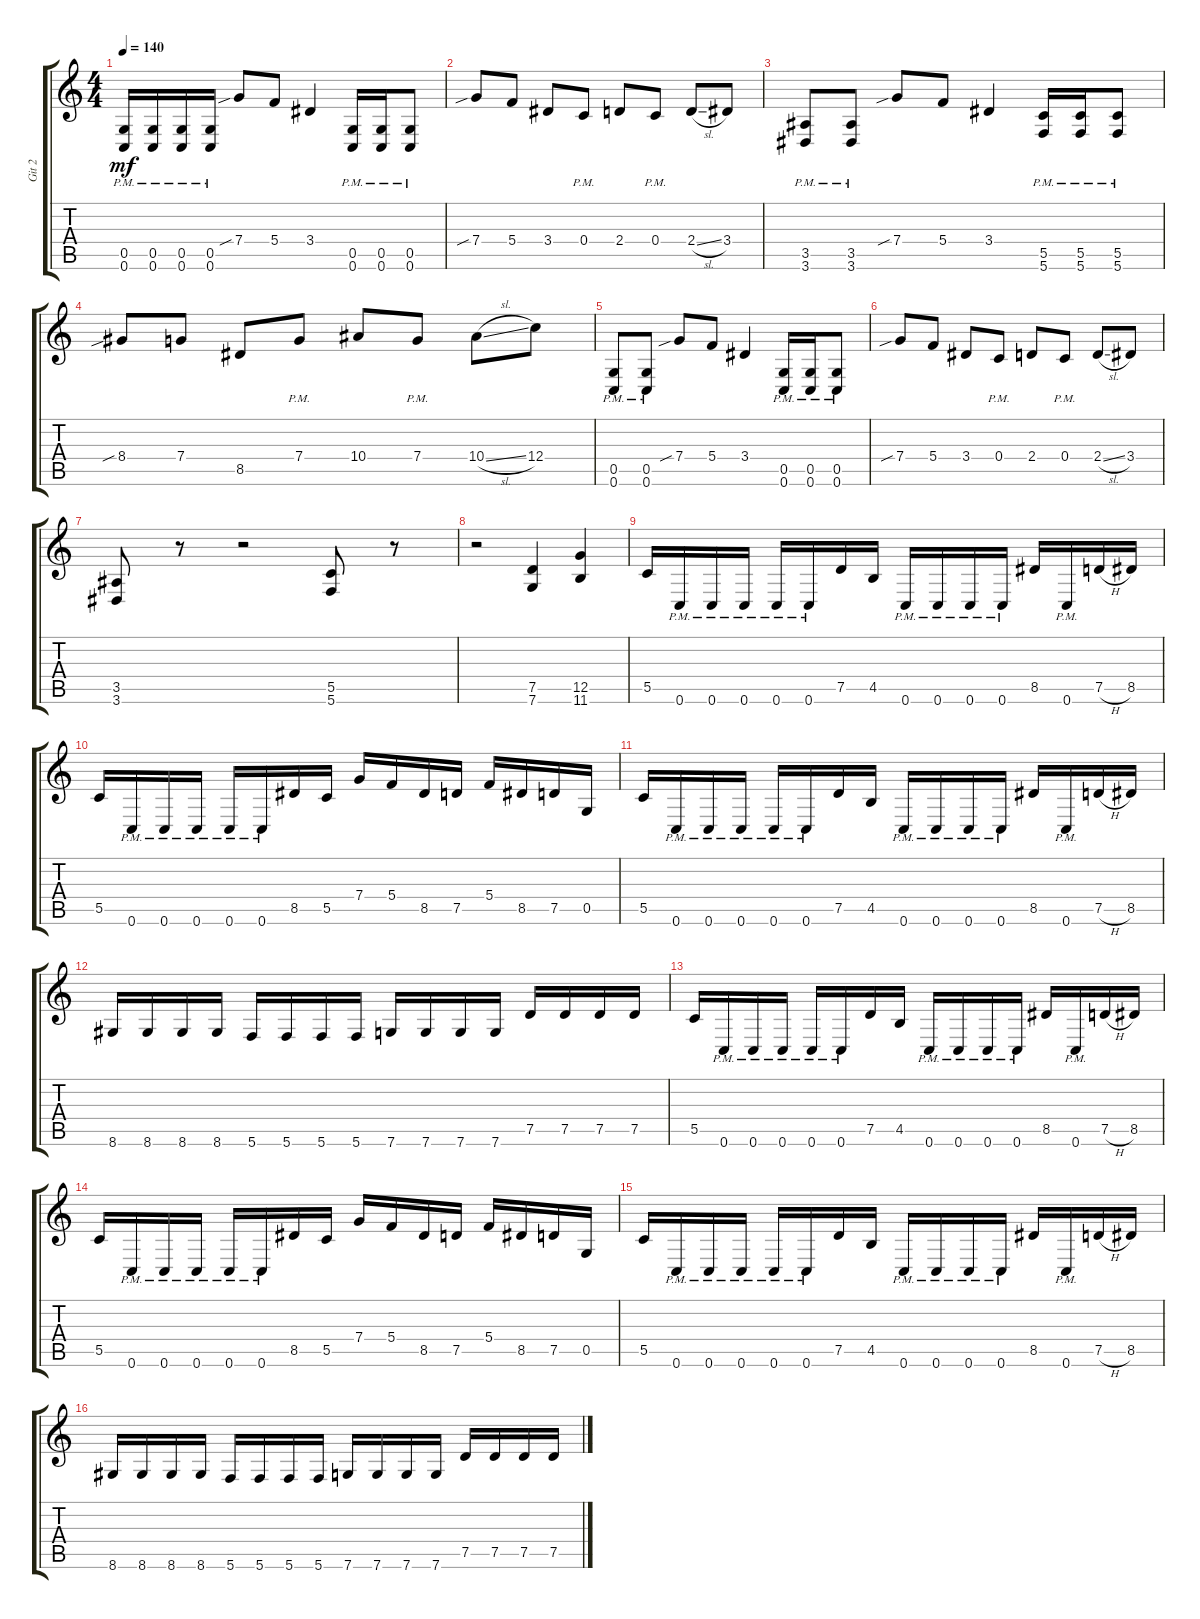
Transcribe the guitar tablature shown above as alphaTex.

\track ("Git 2" "Git 2") {instrument overdrivenguitar}
\staff {score tabs}
\tuning (D4 A3 F3 C3 G2 C2) {hide}
\ts (4 4)
\tempo 140
\clef g2
\ks c
(0.5{pm} 0.6{pm}).16{dy mf} (0.5{pm} 0.6{pm}).16 (0.5{pm} 0.6{pm}).16 (0.5{pm} 0.6{pm}).16 7.4{sib}.8 5.4.8 3.4.4 (0.5{pm} 0.6{pm}).16 (0.5{pm} 0.6{pm}).16 (0.5{pm} 0.6{pm}).8 |
7.4{sib}.8 5.4.8 3.4.8 0.4{pm}.8 2.4.8 0.4{pm}.8 2.4{sl}.8 3.4.8 |
(3.5{pm} 3.6{pm}).8 (3.5{pm} 3.6{pm}).8 7.4{sib}.8 5.4.8 3.4.4 (5.5{pm} 5.6{pm}).16 (5.5{pm} 5.6{pm}).16 (5.5{pm} 5.6{pm}).8 |
8.4{sib}.8 7.4.8 8.5.8 7.4{pm}.8 10.4.8 7.4{pm}.8 10.4{sl}.8 12.4.8 |
(0.5{pm} 0.6{pm}).8 (0.5{pm} 0.6{pm}).8 7.4{sib}.8 5.4.8 3.4.4 (0.5{pm} 0.6{pm}).16 (0.5{pm} 0.6{pm}).16 (0.5{pm} 0.6{pm}).8 |
7.4{sib}.8 5.4.8 3.4.8 0.4{pm}.8 2.4.8 0.4{pm}.8 2.4{sl}.8 3.4.8 |
(3.5 3.6).8 r.8 r.2 (5.5 5.6).8 r.8 |
r.2 (7.5 7.6).4 (12.5 11.6).4 |
5.5.16 0.6{pm}.16 0.6{pm}.16 0.6{pm}.16 0.6{pm}.16 0.6{pm}.16 7.5.16 4.5.16 0.6{pm}.16 0.6{pm}.16 0.6{pm}.16 0.6{pm}.16 8.5.16 0.6{pm}.16 7.5{h}.16 8.5.16 |
5.5.16 0.6{pm}.16 0.6{pm}.16 0.6{pm}.16 0.6{pm}.16 0.6{pm}.16 8.5.16 5.5.16 7.4.16 5.4.16 8.5.16 7.5.16 5.4.16 8.5.16 7.5.16 0.5.16 |
5.5.16 0.6{pm}.16 0.6{pm}.16 0.6{pm}.16 0.6{pm}.16 0.6{pm}.16 7.5.16 4.5.16 0.6{pm}.16 0.6{pm}.16 0.6{pm}.16 0.6{pm}.16 8.5.16 0.6{pm}.16 7.5{h}.16 8.5.16 |
8.6.16 8.6.16 8.6.16 8.6.16 5.6.16 5.6.16 5.6.16 5.6.16 7.6.16 7.6.16 7.6.16 7.6.16 7.5.16 7.5.16 7.5.16 7.5.16 |
5.5.16 0.6{pm}.16 0.6{pm}.16 0.6{pm}.16 0.6{pm}.16 0.6{pm}.16 7.5.16 4.5.16 0.6{pm}.16 0.6{pm}.16 0.6{pm}.16 0.6{pm}.16 8.5.16 0.6{pm}.16 7.5{h}.16 8.5.16 |
5.5.16 0.6{pm}.16 0.6{pm}.16 0.6{pm}.16 0.6{pm}.16 0.6{pm}.16 8.5.16 5.5.16 7.4.16 5.4.16 8.5.16 7.5.16 5.4.16 8.5.16 7.5.16 0.5.16 |
5.5.16 0.6{pm}.16 0.6{pm}.16 0.6{pm}.16 0.6{pm}.16 0.6{pm}.16 7.5.16 4.5.16 0.6{pm}.16 0.6{pm}.16 0.6{pm}.16 0.6{pm}.16 8.5.16 0.6{pm}.16 7.5{h}.16 8.5.16 |
8.6.16 8.6.16 8.6.16 8.6.16 5.6.16 5.6.16 5.6.16 5.6.16 7.6.16 7.6.16 7.6.16 7.6.16 7.5.16 7.5.16 7.5.16 7.5.16
